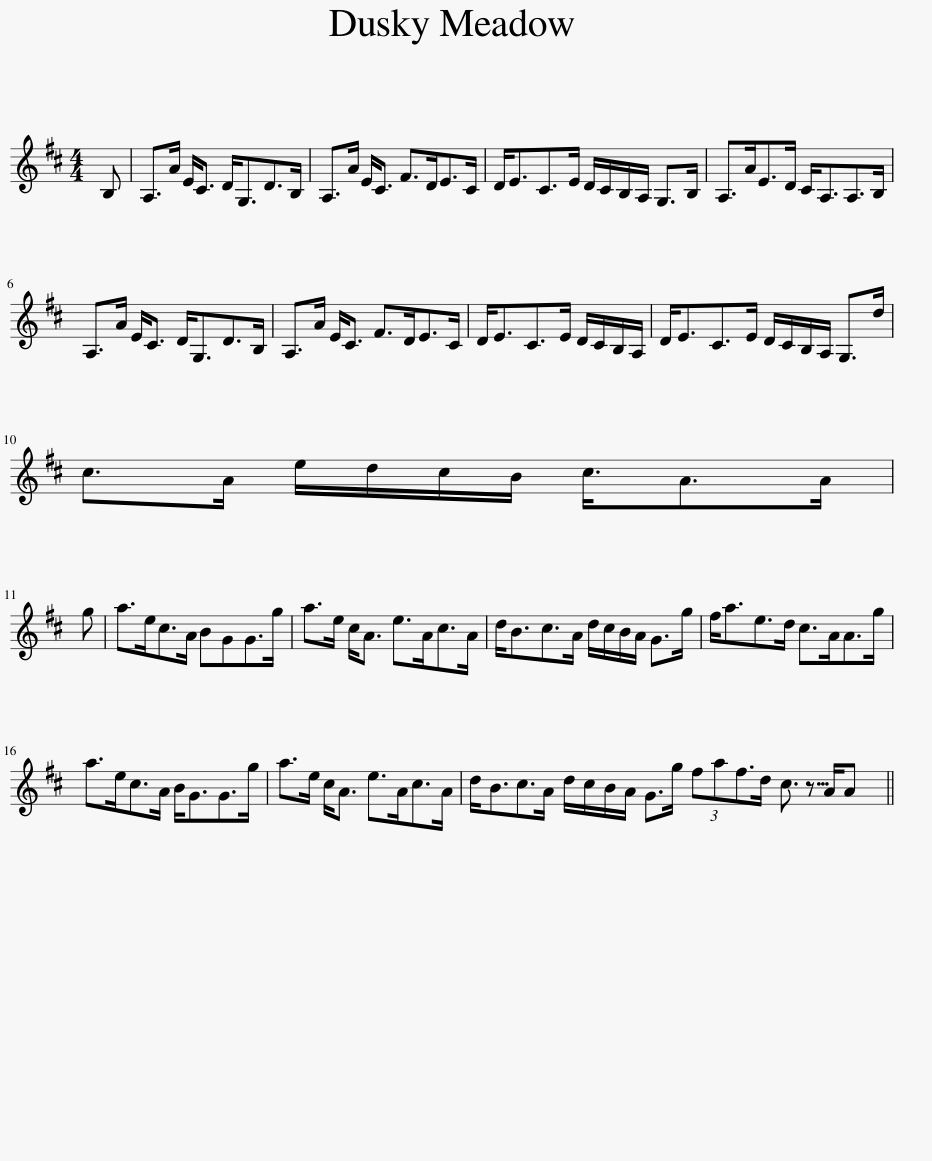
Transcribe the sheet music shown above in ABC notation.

X:1
L:1/8
M:4/4
I:linebreak $
K:D
V:1 treble
V:1
 B, | A,>A E<C D<G,D>B, | A,>A E<C F>DE>C | D<EC>E D/C/B,/A,/ G,>B, | A,>AE>D C<A,A,>B, |$ %5
 A,>A E<C D<G,D>B, | A,>A E<C F>DE>C | D<EC>E D/C/B,/A,/ | D<EC>E D/C/B,/A,/ G,>d |$ c>A e/d/c/B/ c3/4A>A |$ %10
 g | a>ec>A BGG>g | a>e c<A e>Ac>A | d<Bc>A d/c/B/A/ G>g | f<ae>d c>AA>g |$ %15
 a>ec>A B<GG>g | a>e c<A e>Ac>A | d<Bc>A d/c/B/A/ G>g (3faf3/2d/ c3/2 A/A x/24 || %18
